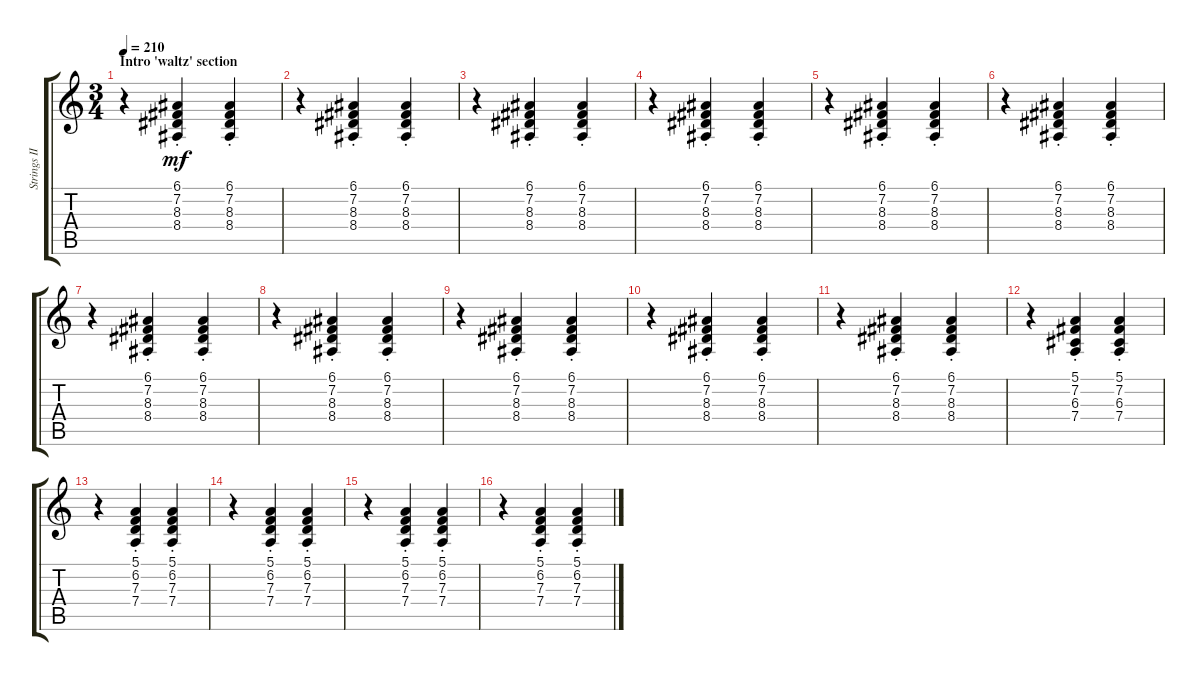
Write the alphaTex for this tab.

\track ("Strings II" "Strings II") {instrument stringensemble1}
\staff {score tabs}
\tuning (E4 B3 G3 D3 A2 E2) {hide}
\ts (3 4)
\section ("" "Intro 'waltz' section")
\tempo 210
\clef g2
\ks c
r.4{dy mf instrument stringensemble1} (6.1{st} 7.2{st} 8.3{st} 8.4{st}).4 (6.1{st} 7.2{st} 8.3{st} 8.4{st}).4 |
r.4 (6.1{st} 7.2{st} 8.3{st} 8.4{st}).4 (6.1{st} 7.2{st} 8.3{st} 8.4{st}).4 |
r.4 (6.1{st} 7.2{st} 8.3{st} 8.4{st}).4 (6.1{st} 7.2{st} 8.3{st} 8.4{st}).4 |
r.4 (6.1{st} 7.2{st} 8.3{st} 8.4{st}).4 (6.1{st} 7.2{st} 8.3{st} 8.4{st}).4 |
r.4 (6.1{st} 7.2{st} 8.3{st} 8.4{st}).4 (6.1{st} 7.2{st} 8.3{st} 8.4{st}).4 |
r.4 (6.1{st} 7.2{st} 8.3{st} 8.4{st}).4 (6.1{st} 7.2{st} 8.3{st} 8.4{st}).4 |
r.4 (6.1{st} 7.2{st} 8.3{st} 8.4{st}).4 (6.1{st} 7.2{st} 8.3{st} 8.4{st}).4 |
r.4 (6.1{st} 7.2{st} 8.3{st} 8.4{st}).4 (6.1{st} 7.2{st} 8.3{st} 8.4{st}).4 |
r.4 (6.1{st} 7.2{st} 8.3{st} 8.4{st}).4 (6.1{st} 7.2{st} 8.3{st} 8.4{st}).4 |
r.4 (6.1{st} 7.2{st} 8.3{st} 8.4{st}).4 (6.1{st} 7.2{st} 8.3{st} 8.4{st}).4 |
r.4 (6.1{st} 7.2{st} 8.3{st} 8.4{st}).4 (6.1{st} 7.2{st} 8.3{st} 8.4{st}).4 |
r.4 (5.1{st} 7.2{st} 6.3{st} 7.4{st}).4 (5.1{st} 7.2{st} 6.3{st} 7.4{st}).4 |
r.4 (5.1{st} 6.2{st} 7.3{st} 7.4{st}).4 (5.1{st} 6.2{st} 7.3{st} 7.4{st}).4 |
r.4 (5.1{st} 6.2{st} 7.3{st} 7.4{st}).4 (5.1{st} 6.2{st} 7.3{st} 7.4{st}).4 |
r.4 (5.1{st} 6.2{st} 7.3{st} 7.4{st}).4 (5.1{st} 6.2{st} 7.3{st} 7.4{st}).4 |
r.4 (5.1{st} 6.2{st} 7.3{st} 7.4{st}).4 (5.1{st} 6.2{st} 7.3{st} 7.4{st}).4
